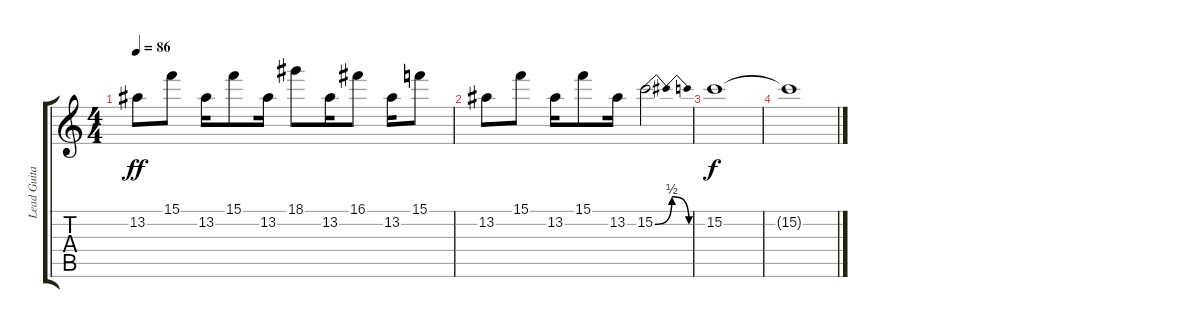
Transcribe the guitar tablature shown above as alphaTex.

\track ("Lead Guitar" "Lead Guita") {instrument electricguitarclean}
\staff {score tabs}
\tuning (D4 A3 F3 C3 G2 C2) {hide}
\ts (4 4)
\tempo 86
\clef g2
\ks c
13.2.8{dy ff} 15.1.8 13.2.16 15.1.8 13.2.16 18.1.8 13.2.16 16.1.8 13.2.16 15.1.8 |
13.2.8 15.1.8 13.2.16 15.1.8 13.2.16 15.2{be (bendrelease 0 0 43 2 50 2 60 0)}.2 |
15.2.1{dy f} |
15.2{t}.1{volume 0}
